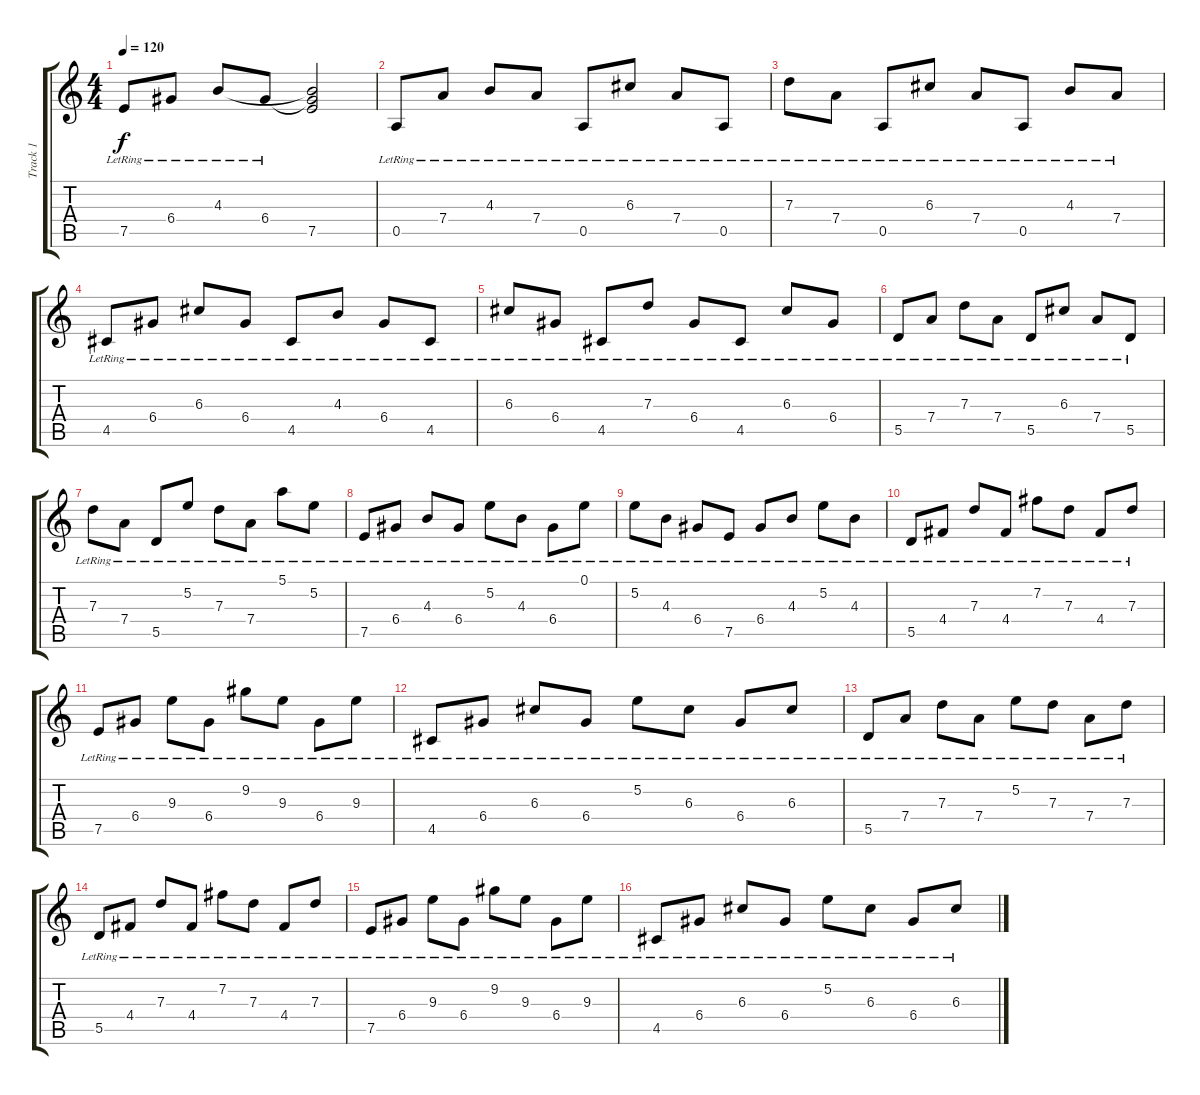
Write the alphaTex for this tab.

\track ("Track 1" "Track 1") {instrument acousticguitarsteel}
\staff {score tabs}
\tuning (E4 B3 G3 D3 A2 E2) {hide}
\ts (4 4)
\tempo 120
\clef g2
\ks c
7.5{lr}.8{dy f} 6.4{lr}.8 4.3{lr}.8 6.4{lr}.8 (4.3{t} 6.4{t} 7.5).2 |
0.5{lr}.8 7.4{lr}.8 4.3{lr}.8 7.4{lr}.8 0.5{lr}.8 6.3{lr}.8 7.4{lr}.8 0.5{lr}.8 |
7.3{lr}.8 7.4{lr}.8 0.5{lr}.8 6.3{lr}.8 7.4{lr}.8 0.5{lr}.8 4.3{lr}.8 7.4{lr}.8 |
4.5{lr}.8 6.4{lr}.8 6.3{lr}.8 6.4{lr}.8 4.5{lr}.8 4.3{lr}.8 6.4{lr}.8 4.5{lr}.8 |
6.3{lr}.8 6.4{lr}.8 4.5{lr}.8 7.3{lr}.8 6.4{lr}.8 4.5{lr}.8 6.3{lr}.8 6.4{lr}.8 |
5.5{lr}.8 7.4{lr}.8 7.3{lr}.8 7.4{lr}.8 5.5{lr}.8 6.3{lr}.8 7.4{lr}.8 5.5{lr}.8 |
7.3{lr}.8 7.4{lr}.8 5.5{lr}.8 5.2{lr}.8 7.3{lr}.8 7.4{lr}.8 5.1{lr}.8 5.2{lr}.8 |
7.5{lr}.8 6.4{lr}.8 4.3{lr}.8 6.4{lr}.8 5.2{lr}.8 4.3{lr}.8 6.4{lr}.8 0.1{lr}.8 |
5.2{lr}.8 4.3{lr}.8 6.4{lr}.8 7.5{lr}.8 6.4{lr}.8 4.3{lr}.8 5.2{lr}.8 4.3{lr}.8 |
5.5{lr}.8 4.4{lr}.8 7.3{lr}.8 4.4{lr}.8 7.2{lr}.8 7.3{lr}.8 4.4{lr}.8 7.3{lr}.8 |
7.5{lr}.8 6.4{lr}.8 9.3{lr}.8 6.4{lr}.8 9.2{lr}.8 9.3{lr}.8 6.4{lr}.8 9.3{lr}.8 |
4.5{lr}.8 6.4{lr}.8 6.3{lr}.8 6.4{lr}.8 5.2{lr}.8 6.3{lr}.8 6.4{lr}.8 6.3{lr}.8 |
5.5{lr}.8 7.4{lr}.8 7.3{lr}.8 7.4{lr}.8 5.2{lr}.8 7.3{lr}.8 7.4{lr}.8 7.3{lr}.8 |
5.5{lr}.8 4.4{lr}.8 7.3{lr}.8 4.4{lr}.8 7.2{lr}.8 7.3{lr}.8 4.4{lr}.8 7.3{lr}.8 |
7.5{lr}.8 6.4{lr}.8 9.3{lr}.8 6.4{lr}.8 9.2{lr}.8 9.3{lr}.8 6.4{lr}.8 9.3{lr}.8 |
4.5{lr}.8 6.4{lr}.8 6.3{lr}.8 6.4{lr}.8 5.2{lr}.8 6.3{lr}.8 6.4{lr}.8 6.3{lr}.8
